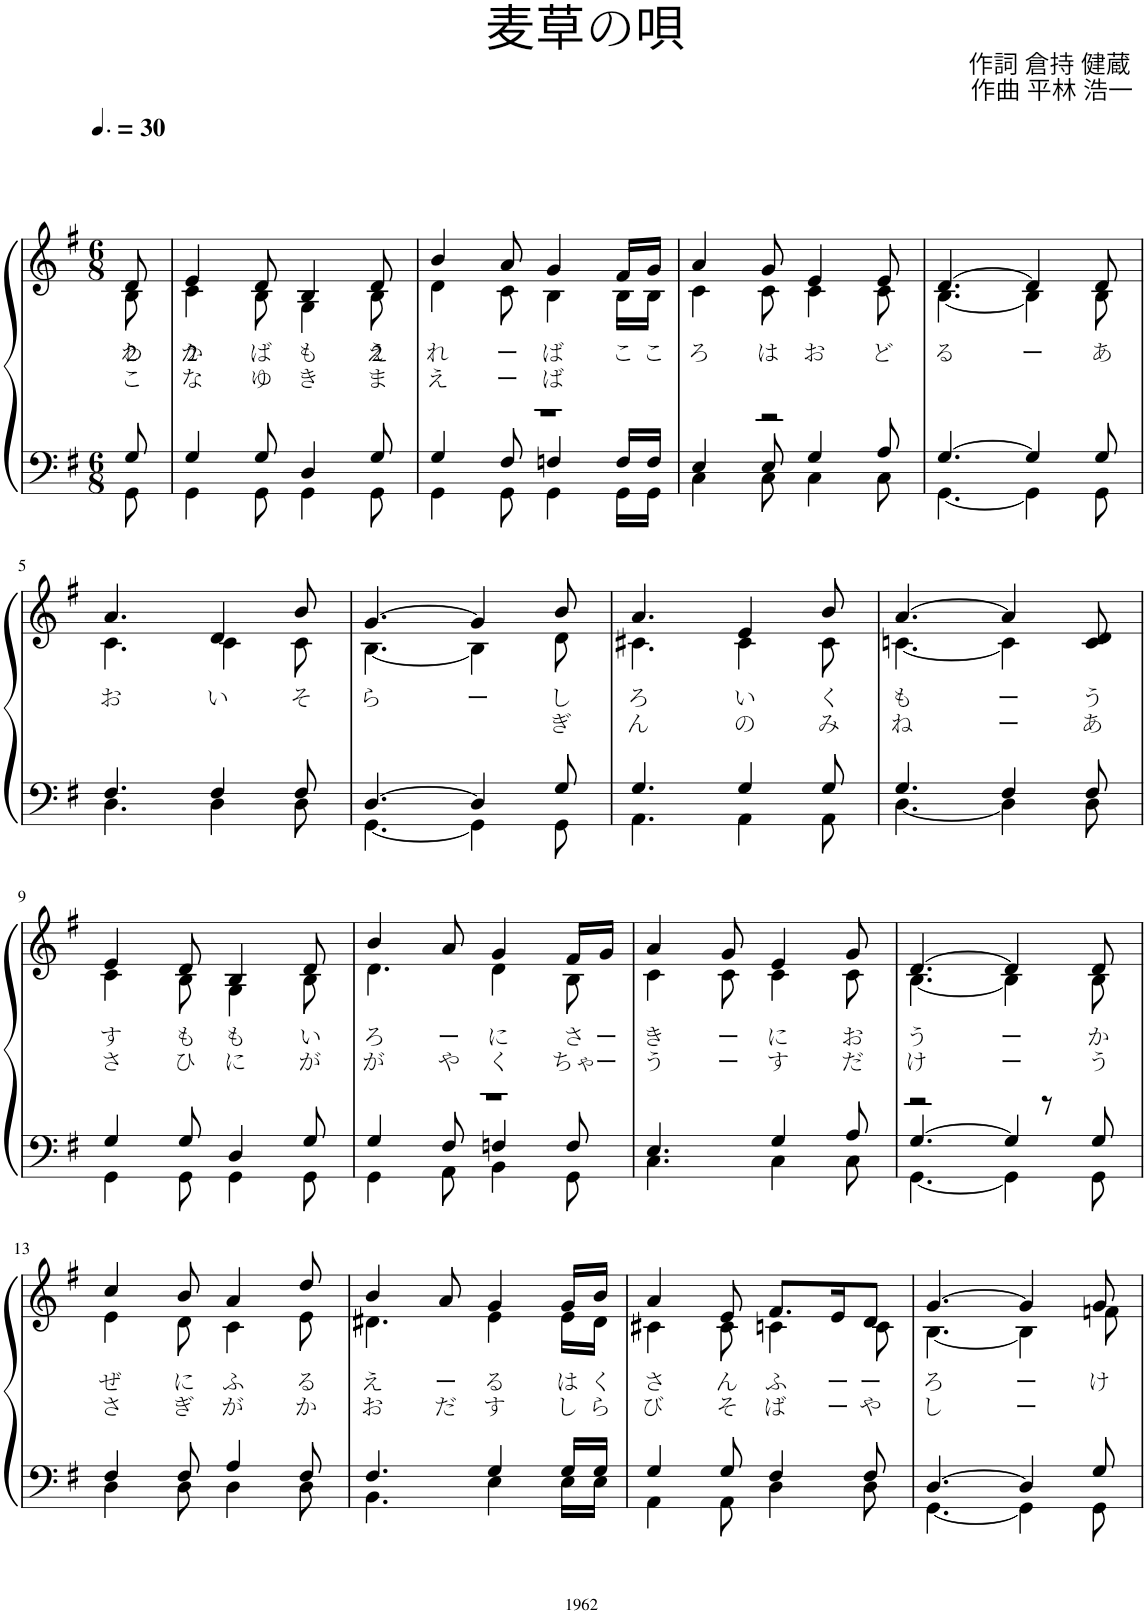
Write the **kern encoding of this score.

**kern	**kern	**text	**text
*part1	*part1	*part1	*part1
*staff2	*staff1	*staff1	*staff1
*I"Piano	*	*	*
*I'Pno.	*	*	*
*clefF4	*clefG2	*	*
*k[f#]	*k[f#]	*	*
*M6/8	*M6/8	*	*
*MM45	*MM45	*	*
=	=	=	=
*^	*	*	*
*	*^	*	*	*
!	!	!	!	!LO:LY:b	!LO:LY:b
*	*	*	*^	*	*
!	!	!	!	!	!LO:LY:b	!
8ryy	8G/	8GG\	8d/	8B\	2	こ
=1	=1	=1	=1	=1	=1	=1
!	!	!	!	!	!LO:LY:b	!
!	!	!	!	!	!LO:LY:b	!LO:LY:b
2.ryy	4G/	4GG\	4e/	4c\	2	な
!	!	!	!	!	!LO:LY:b	!LO:LY:b
.	8G/	8GG\	8d/	8B\	ば	ゆ
!	!	!	!	!	!LO:LY:b	!LO:LY:b
.	4D/	4GG\	4B/	4G\	も	き
!	!	!	!	!	!LO:LY:b	!LO:LY:b
!	!	!	!	!	!LO:LY:b	!
.	8G/	8GG\	8d/	8B\	え	ま
=2	=2	=2	=2	=2	=2	=2
!	!	!	!	!	!LO:LY:b	!LO:LY:b
2.r	4G/	4GG\	4b/	4d\	れ	え
!	!	!	!	!	!LO:LY:b	!LO:LY:b
.	8F#/	8GG\	8a/	8c\	ー	ー
!	!	!	!	!	!LO:LY:b	!LO:LY:b
.	4Fn/	4GG\	4g/	4B\	ば	ば
!	!	!	!	!	!LO:LY:b	!
.	16F/LL	16GG\LL	16f#/LL	16B\LL	こ	.
!	!	!	!	!	!LO:LY:b	!
.	16F/JJ	16GG\JJ	16g/JJ	16B\JJ	こ	.
=3	=3	=3	=3	=3	=3	=3
!	!	!	!	!	!LO:LY:b	!
4ryy	4E/	4C\	4a/	4c\	ろ	.
!	!	!	!	!	!LO:LY:b	!
2r	8E/	8C\	8g/	8c\	は	.
!	!	!	!	!	!LO:LY:b	!
.	4G/	4C\	4e/	4c\	お	.
!	!	!	!	!	!LO:LY:b	!
.	8A/	8C\	8e/	8c\	ど	.
=4	=4	=4	=4	=4	=4	=4
!	!	!	!	!	!LO:LY:b	!
2.ryy	[4.G/	[4.GG\	[4.d/	[4.B\	る	.
!	!	!	!	!	!LO:LY:b	!
.	4G/]	4GG\]	4d/]	4B\]	ー	.
!	!	!	!	!	!LO:LY:b	!
.	8G/	8GG\	8d/	8B\	あ	.
!!LO:LB:g=z	!!
=5	=5	=5	=5	=5	=5	=5
!	!	!	!	!	!LO:LY:b	!
2.ryy	4.F#/	4.D\	4.a/	4.c\	お	.
!	!	!	!	!	!LO:LY:b	!
.	4F#/	4D\	4d/	4c\	い	.
!	!	!	!	!	!LO:LY:b	!
.	8F#/	8D\	8b/	8c\	そ	.
=6	=6	=6	=6	=6	=6	=6
!	!	!	!	!	!LO:LY:b	!
2.ryy	[4.D/	[4.GG\	[4.g/	[4.B\	ら	.
!	!	!	!	!	!LO:LY:b	!
.	4D/]	4GG\]	4g/]	4B\]	ー	.
!	!	!	!	!	!LO:LY:b	!LO:LY:b
.	8G/	8GG\	8b/	8d\	し	ぎ
=7	=7	=7	=7	=7	=7	=7
!	!	!	!	!	!LO:LY:b	!LO:LY:b
2.ryy	4.G/	4.AA\	4.a/	4.c#X\	ろ	ん
!	!	!	!	!	!LO:LY:b	!LO:LY:b
.	4G/	4AA\	4e/	4c#\	い	の
!	!	!	!	!	!LO:LY:b	!LO:LY:b
.	8G/	8AA\	8b/	8c#\	く	み
=8	=8	=8	=8	=8	=8	=8
!	!	!	!	!	!LO:LY:b	!LO:LY:b
2.ryy	4.G/	[4.D\	[4.a/	[4.cn\	も	ね
!	!	!	!	!	!LO:LY:b	!LO:LY:b
.	4F#/	4D\]	4a/]	4c\]	ー	ー
!	!	!	!	!	!LO:LY:b	!LO:LY:b
.	8F#/	8D\	8c/ 8d/	8ryy	う	あ
!!LO:LB:g=z	!!
=9	=9	=9	=9	=9	=9	=9
!	!	!	!	!	!LO:LY:b	!LO:LY:b
2.ryy	4G/	4GG\	4e/	4c\	す	さ
!	!	!	!	!	!LO:LY:b	!LO:LY:b
.	8G/	8GG\	8d/	8B\	も	ひ
!	!	!	!	!	!LO:LY:b	!LO:LY:b
.	4D/	4GG\	4B/	4G\	も	に
!	!	!	!	!	!LO:LY:b	!LO:LY:b
!	!	!	!	!	!LO:LY:b	!
.	8G/	8GG\	8d/	8B\	い	が
=10	=10	=10	=10	=10	=10	=10
!	!	!	!	!	!LO:LY:b	!LO:LY:b
2.r	4G/	4GG\	4b/	4.d\	ろ	が
!	!	!	!	!	!LO:LY:b	!LO:LY:b
.	8F#/	8AA\	8a/	.	ー	や
!	!	!	!	!	!LO:LY:b	!LO:LY:b
.	4Fn/	4BB\	4g/	4d\	に	く
!	!	!	!	!	!LO:LY:b	!LO:LY:b
.	8F/	8GG\	16f#/LL	8B\	さ	ちゃ
!	!	!	!	!	!LO:LY:b	!LO:LY:b
.	.	.	16g/JJ	.	ー	ー
=11	=11	=11	=11	=11	=11	=11
!	!	!	!	!	!LO:LY:b	!LO:LY:b
2.ryy	4.E/	4.C\	4a/	4c\	き	う
!	!	!	!	!	!LO:LY:b	!LO:LY:b
.	.	.	8g/	8c\	ー	ー
!	!	!	!	!	!LO:LY:b	!LO:LY:b
.	4G/	4C\	4e/	4c\	に	す
!	!	!	!	!	!LO:LY:b	!LO:LY:b
.	8A/	8C\	8g/	8c\	お	だ
=12	=12	=12	=12	=12	=12	=12
!	!	!	!	!	!LO:LY:b	!LO:LY:b
2r	[4.G/	[4.GG\	[4.d/	[4.B\	う	け
!	!	!	!	!	!LO:LY:b	!LO:LY:b
.	4G/]	4GG\]	4d/]	4B\]	ー	ー
8r	.	.	.	.	.	.
!	!	!	!	!	!	!LO:LY:b
!	!	!	!	!	!LO:LY:b	!
8G/	8ryy	8GG\	8d/	8B\	か	う
!!LO:LB:g=z	!!
=13	=13	=13	=13	=13	=13	=13
!	!	!	!	!	!	!LO:LY:b
!	!	!	!	!	!LO:LY:b	!
2.ryy	4F#/	4D\	4cc/	4e\	ぜ	さ
!	!	!	!	!	!	!LO:LY:b
!	!	!	!	!	!LO:LY:b	!
.	8F#/	8D\	8b/	8d\	に	ぎ
!	!	!	!	!	!LO:LY:b	!LO:LY:b
.	4A/	4D\	4a/	4c\	ふ	が
!	!	!	!	!	!	!LO:LY:b
!	!	!	!	!	!LO:LY:b	!
.	8F#/	8D\	8dd/	8e\	る	か
=14	=14	=14	=14	=14	=14	=14
!	!	!	!	!	!	!LO:LY:b
!	!	!	!	!	!LO:LY:b	!
2.ryy	4.F#/	4.BB\	4b/	4.d#X\	え	お
!	!	!	!	!	!LO:LY:b	!LO:LY:b
.	.	.	8a/	.	ー	だ
!	!	!	!	!	!	!LO:LY:b
!	!	!	!	!	!LO:LY:b	!
.	4G/	4E\	4g/	4e\	る	す
!	!	!	!	!	!	!LO:LY:b
!	!	!	!	!	!LO:LY:b	!
.	16G/LL	16E\LL	16g/LL	16e\LL	は	し
!	!	!	!	!	!	!LO:LY:b
!	!	!	!	!	!LO:LY:b	!
.	16G/JJ	16E\JJ	16b/JJ	16d#\JJ	く	ら
=15	=15	=15	=15	=15	=15	=15
!	!	!	!	!	!	!LO:LY:b
!	!	!	!	!	!LO:LY:b	!
2.ryy	4G/	4AA\	4a/	4c#X\	さ	び
!	!	!	!	!	!LO:LY:b	!LO:LY:b
.	8G/	8AA\	8e/	8c#\	ん	そ
!	!	!	!	!	!	!LO:LY:b
!	!	!	!	!	!LO:LY:b	!
.	4F#/	4D\	8.f#/L	4cn\	ふ	ば
!	!	!	!	!	!LO:LY:b	!LO:LY:b
.	.	.	16e/K	.	ー	ー
!	!	!	!	!	!	!LO:LY:b
!	!	!	!	!	!LO:LY:b	!
.	8F#/	8D\	8d/J	8c\	ー	や
=16	=16	=16	=16	=16	=16	=16
!	!	!	!	!	!	!LO:LY:b
!	!	!	!	!	!LO:LY:b	!
2.ryy	[4.D/	[4.GG\	[4.g/	[4.B\	ろ	し
!	!	!	!	!	!	!LO:LY:b
!	!	!	!	!	!LO:LY:b	!
.	4D/]	4GG\]	4g/]	4B\]	ー	ー
!	!	!	!	!	!LO:LY:b	!
.	8G/	8GG\	8g/	8fn\	け	.
*v	*v	*v	*	*	*	*
*	*v	*v	*	*
=	=	=	=
*-	*-	*-	*-
